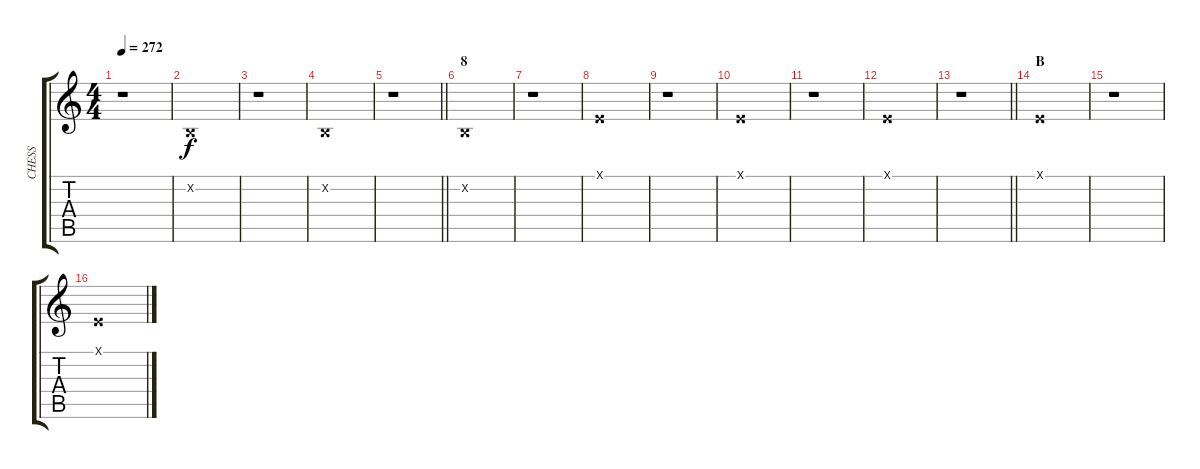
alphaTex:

\track ("CHESS" "CHESS") {instrument lead1square}
\staff {score tabs}
\tuning (E4 B3 G3 D3 A2 E2) {hide}
\ts (4 4)
\tempo 272
\clef g2
\ks c
r.1{dy f} |
0.2{x}.1 |
r.1 |
0.2{x}.1 |
\barLineRight lightlight
r.1 |
\section ("" "8")
0.2{x}.1 |
r.1 |
0.1{x}.1 |
r.1 |
0.1{x}.1 |
r.1 |
0.1{x}.1 |
\barLineRight lightlight
r.1 |
\section ("" "B")
0.1{x}.1 |
r.1 |
0.1{x}.1
